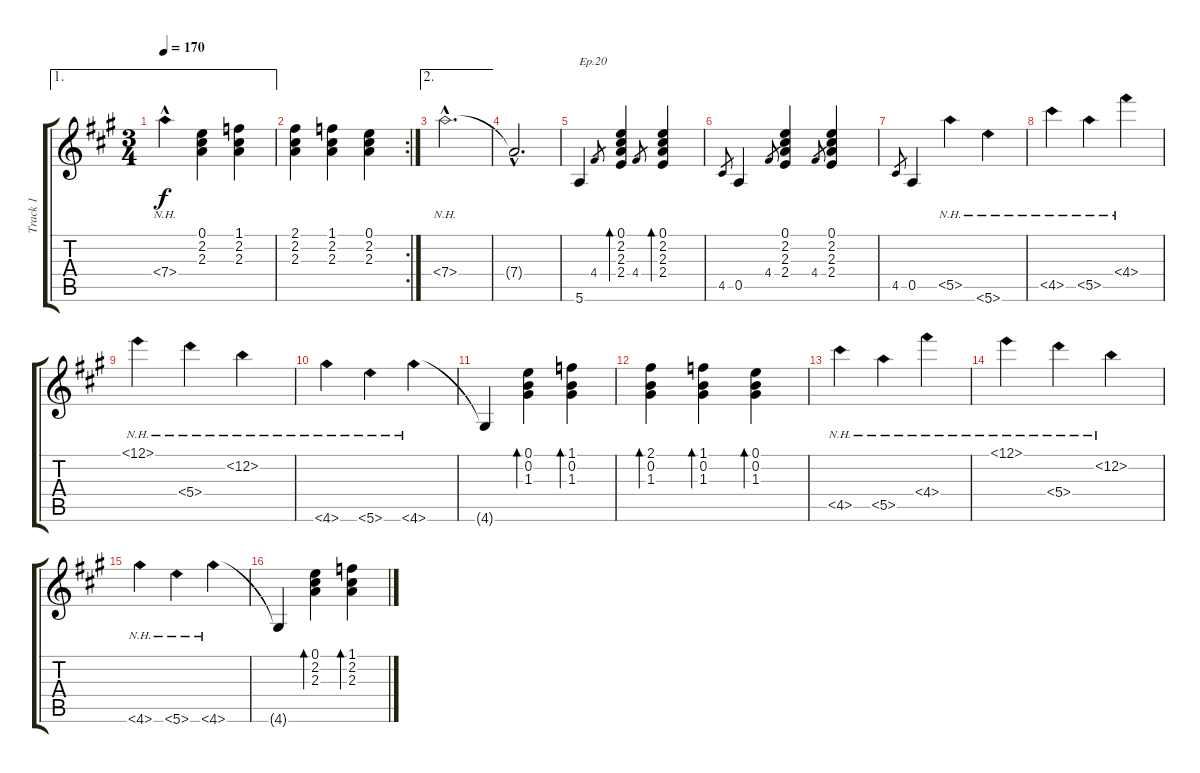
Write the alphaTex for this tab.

\track ("Track 1" "Track 1") {instrument acousticguitarnylon}
\staff {score tabs}
\tuning (E4 B3 G3 D3 A2 E2) {hide}
\ae 1
\ts (3 4)
\tempo 170
\clef g2
\ks a
7.4{nh hac}.4{dy f} (0.1 2.2 2.3).4 (1.1 2.2 2.3).4 |
\rc 2
(2.1 2.2 2.3).4 (1.1 2.2 2.3).4 (0.1 2.2 2.3).4 |
\ae 2
7.4{nh hac}.2{d} |
7.4{hac t}.2{d} |
5.6.4{txt "Ep.20"} 4.4.8{gr} (0.1 2.2 2.3 2.4).4{bd 60} 4.4.8{gr} (0.1 2.2 2.3 2.4).4{bd 60} |
4.5.8{gr} 0.5.4 4.4.8{gr} (0.1 2.2 2.3 2.4).4 4.4.8{gr} (0.1 2.2 2.3 2.4).4 |
4.5.8{gr} 0.5.4 5.5{nh}.4 5.6{nh}.4 |
4.5{nh}.4 5.5{nh}.4 4.4{nh}.4 |
12.1{nh}.4 5.4{nh}.4 12.2{nh}.4 |
4.6{nh}.4 5.6{nh}.4 4.6{nh}.4 |
4.6{t}.4 (0.1 0.2 1.3).4{bd 60} (1.1 0.2 1.3).4{bd 60} |
(2.1 0.2 1.3).4{bd 60} (1.1 0.2 1.3).4{bd 60} (0.1 0.2 1.3).4{bd 60} |
4.5{nh}.4 5.5{nh}.4 4.4{nh}.4 |
12.1{nh}.4 5.4{nh}.4 12.2{nh}.4 |
4.6{nh}.4 5.6{nh}.4 4.6{nh}.4 |
4.6{t}.4 (0.1 2.2 2.3).4{bd 60} (1.1 2.2 2.3).4{bd 60}
